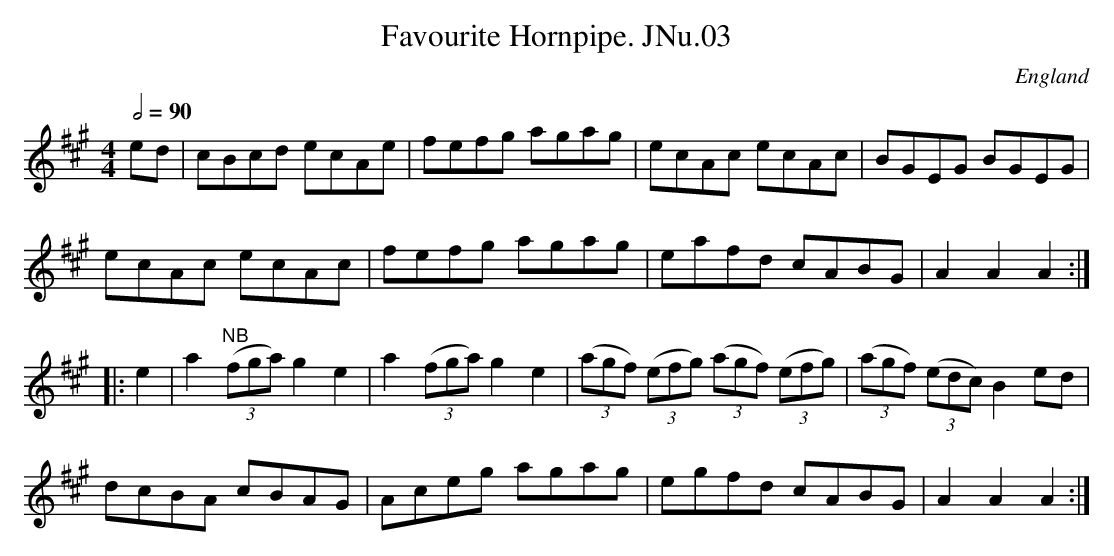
X:1
T:Favourite Hornpipe. JNu.03
L:1/8
M:4/4
O:England
Q:1/2=90
K:A
ed|cBcd ecAe|fefg agag|ecAc ecAc|BGEG BGEG|!
ecAc ecAc|fefg agag|eafd cABG|A2A2A2:|!
|:e2|a2 "NB" ((3fga) g2e2|a2 ((3fga) g2e2|\
((3agf) ((3efg) ((3agf) ((3efg) | ((3agf) ((3edc) B2ed|!
dcBA cBAG|Aceg agag|egfd cABG|A2A2A2:|
